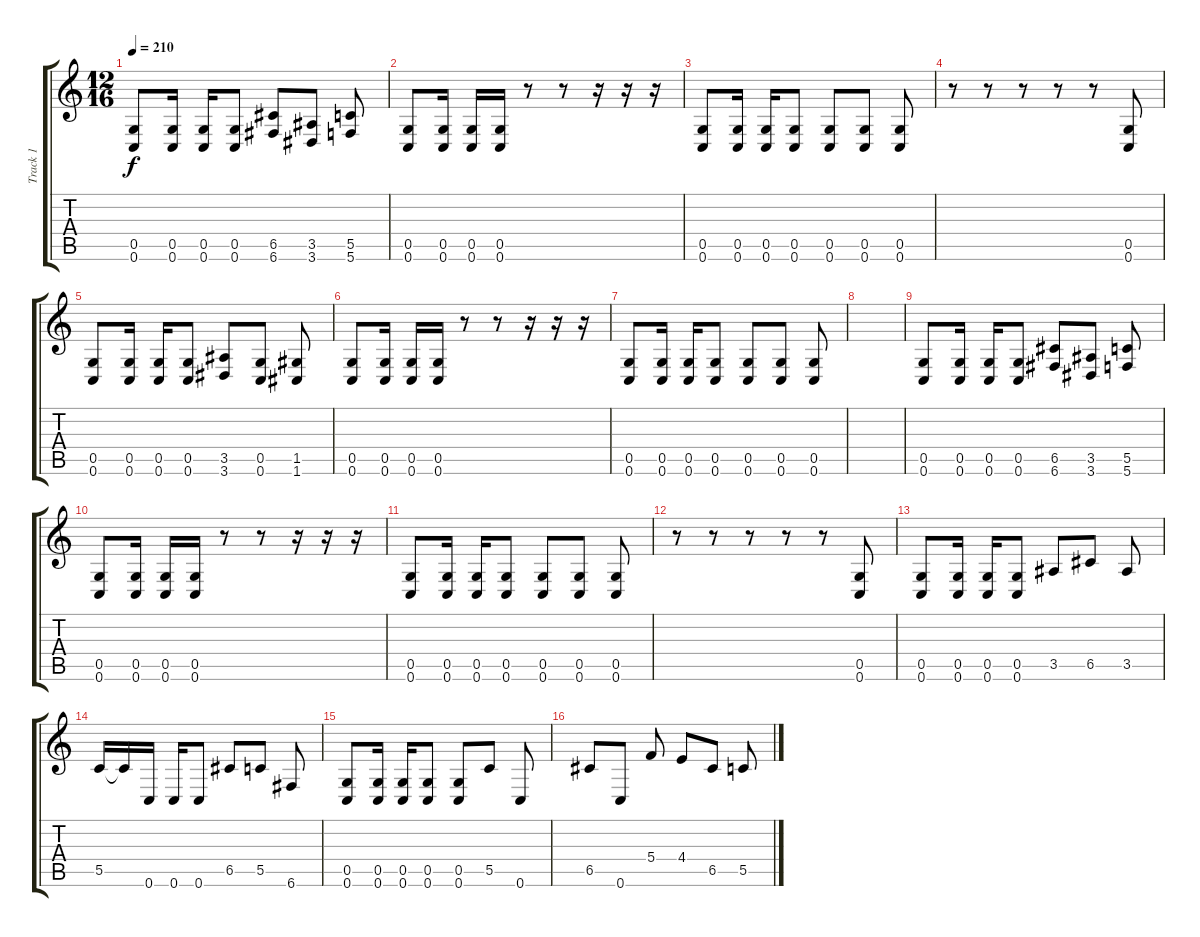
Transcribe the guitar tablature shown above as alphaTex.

\track ("Track 1" "Track 1") {instrument overdrivenguitar}
\staff {score tabs}
\tuning (D4 A3 F3 C3 G2 C2) {hide}
\ts (12 16)
\tempo 210
\clef g2
\ks c
(0.5 0.6).8{dy f} (0.5 0.6).16 (0.5 0.6).16 (0.5 0.6).8 (6.5 6.6).8 (3.5 3.6).8 (5.5 5.6).8 |
(0.5 0.6).8 (0.5 0.6).16 (0.5 0.6).16 (0.5 0.6).16 r.8 r.8 r.16 r.16 r.16 |
(0.5 0.6).8 (0.5 0.6).16 (0.5 0.6).16 (0.5 0.6).8 (0.5 0.6).8 (0.5 0.6).8 (0.5 0.6).8 |
r.8 r.8 r.8 r.8 r.8 (0.5 0.6).8 |
(0.5 0.6).8 (0.5 0.6).16 (0.5 0.6).16 (0.5 0.6).8 (3.5 3.6).8 (0.5 0.6).8 (1.5 1.6).8 |
(0.5 0.6).8 (0.5 0.6).16 (0.5 0.6).16 (0.5 0.6).16 r.8 r.8 r.16 r.16 r.16 |
(0.5 0.6).8 (0.5 0.6).16 (0.5 0.6).16 (0.5 0.6).8 (0.5 0.6).8 (0.5 0.6).8 (0.5 0.6).8 |
|
(0.5 0.6).8 (0.5 0.6).16 (0.5 0.6).16 (0.5 0.6).8 (6.5 6.6).8 (3.5 3.6).8 (5.5 5.6).8 |
(0.5 0.6).8 (0.5 0.6).16 (0.5 0.6).16 (0.5 0.6).16 r.8 r.8 r.16 r.16 r.16 |
(0.5 0.6).8 (0.5 0.6).16 (0.5 0.6).16 (0.5 0.6).8 (0.5 0.6).8 (0.5 0.6).8 (0.5 0.6).8 |
r.8 r.8 r.8 r.8 r.8 (0.5 0.6).8 |
(0.5 0.6).8 (0.5 0.6).16 (0.5 0.6).16 (0.5 0.6).8 3.5.8 6.5.8 3.5.8 |
5.5.16 5.5{t}.16 0.6.16 0.6.16 0.6.8 6.5.8 5.5.8 6.6.8 |
(0.5 0.6).8 (0.5 0.6).16 (0.5 0.6).16 (0.5 0.6).8 (0.5 0.6).8 5.5.8 0.6.8 |
6.5.8 0.6.8 5.4.8 4.4.8 6.5.8 5.5.8
